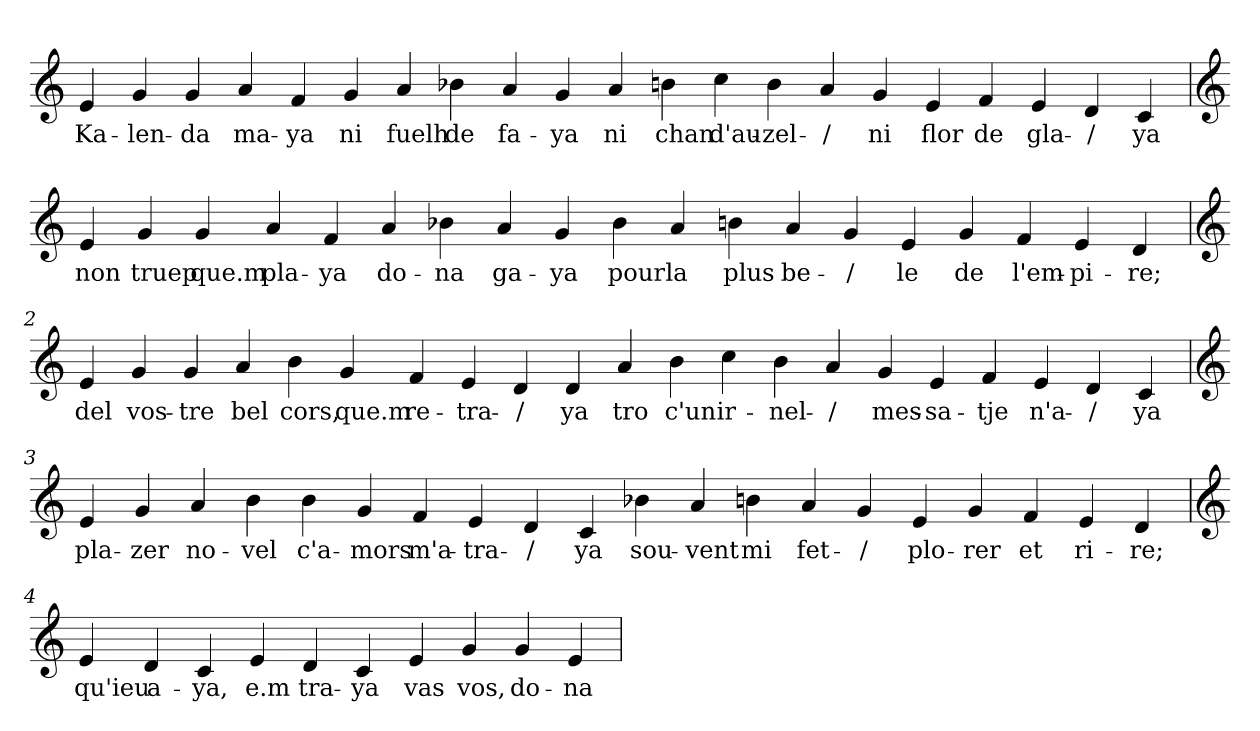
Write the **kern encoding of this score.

**kern	**text
*part1	*part1
*staff1	*staff1
*clefG2	*
=	=
4e	Ka-
4g	-len-
4g	-da
4a	ma-
4f	-ya
4g	ni
4a	fuelh
4b-X	de
4a	fa-
4g	-ya
4a	ni
4bn	chan
4cc	d'au-
4b	-zel-
4a	-/
4g	ni
4e	flor
4f	de
4e	gla-
4d	-/
4c	ya
=1	=1
*clefG2	*
4e	non
4g	truep
4g	que.m
4a	pla-
4f	-ya
4a	do-
4b-X	-na
4a	ga-
4g	-ya
4b-	pour
4a	la
4bn	plus
4a	be-
4g	-/
4e	le
4g	de
4f	l'em-
4e	-pi-
4d	-re;
=2	=2
*clefG2	*
4e	del
4g	vos-
4g	-tre
4a	bel
4b	cors,
4g	que.m
4f	re-
4e	-tra-
4d	-/
4d	ya
4a	tro
4b	c'un
4cc	ir-
4b	-nel-
4a	-/
4g	mes-
4e	-sa-
4f	-tje
4e	n'a-
4d	-/
4c	ya
=3	=3
*clefG2	*
4e	pla-
4g	-zer
4a	no-
4b	-vel
4b	c'a-
4g	-mors
4f	m'a-
4e	-tra-
4d	-/
4c	ya
4b-X	sou-
4a	-vent
4bn	mi
4a	fet-
4g	-/
4e	plo-
4g	-rer
4f	et
4e	ri-
4d	-re;
=4	=4
*clefG2	*
4e	qu'ieu
4d	a-
4c	-ya,
4e	e.m
4d	tra-
4c	-ya
4e	vas
4g	vos,
4g	do-
4e	-na
=	=
*-	*-
